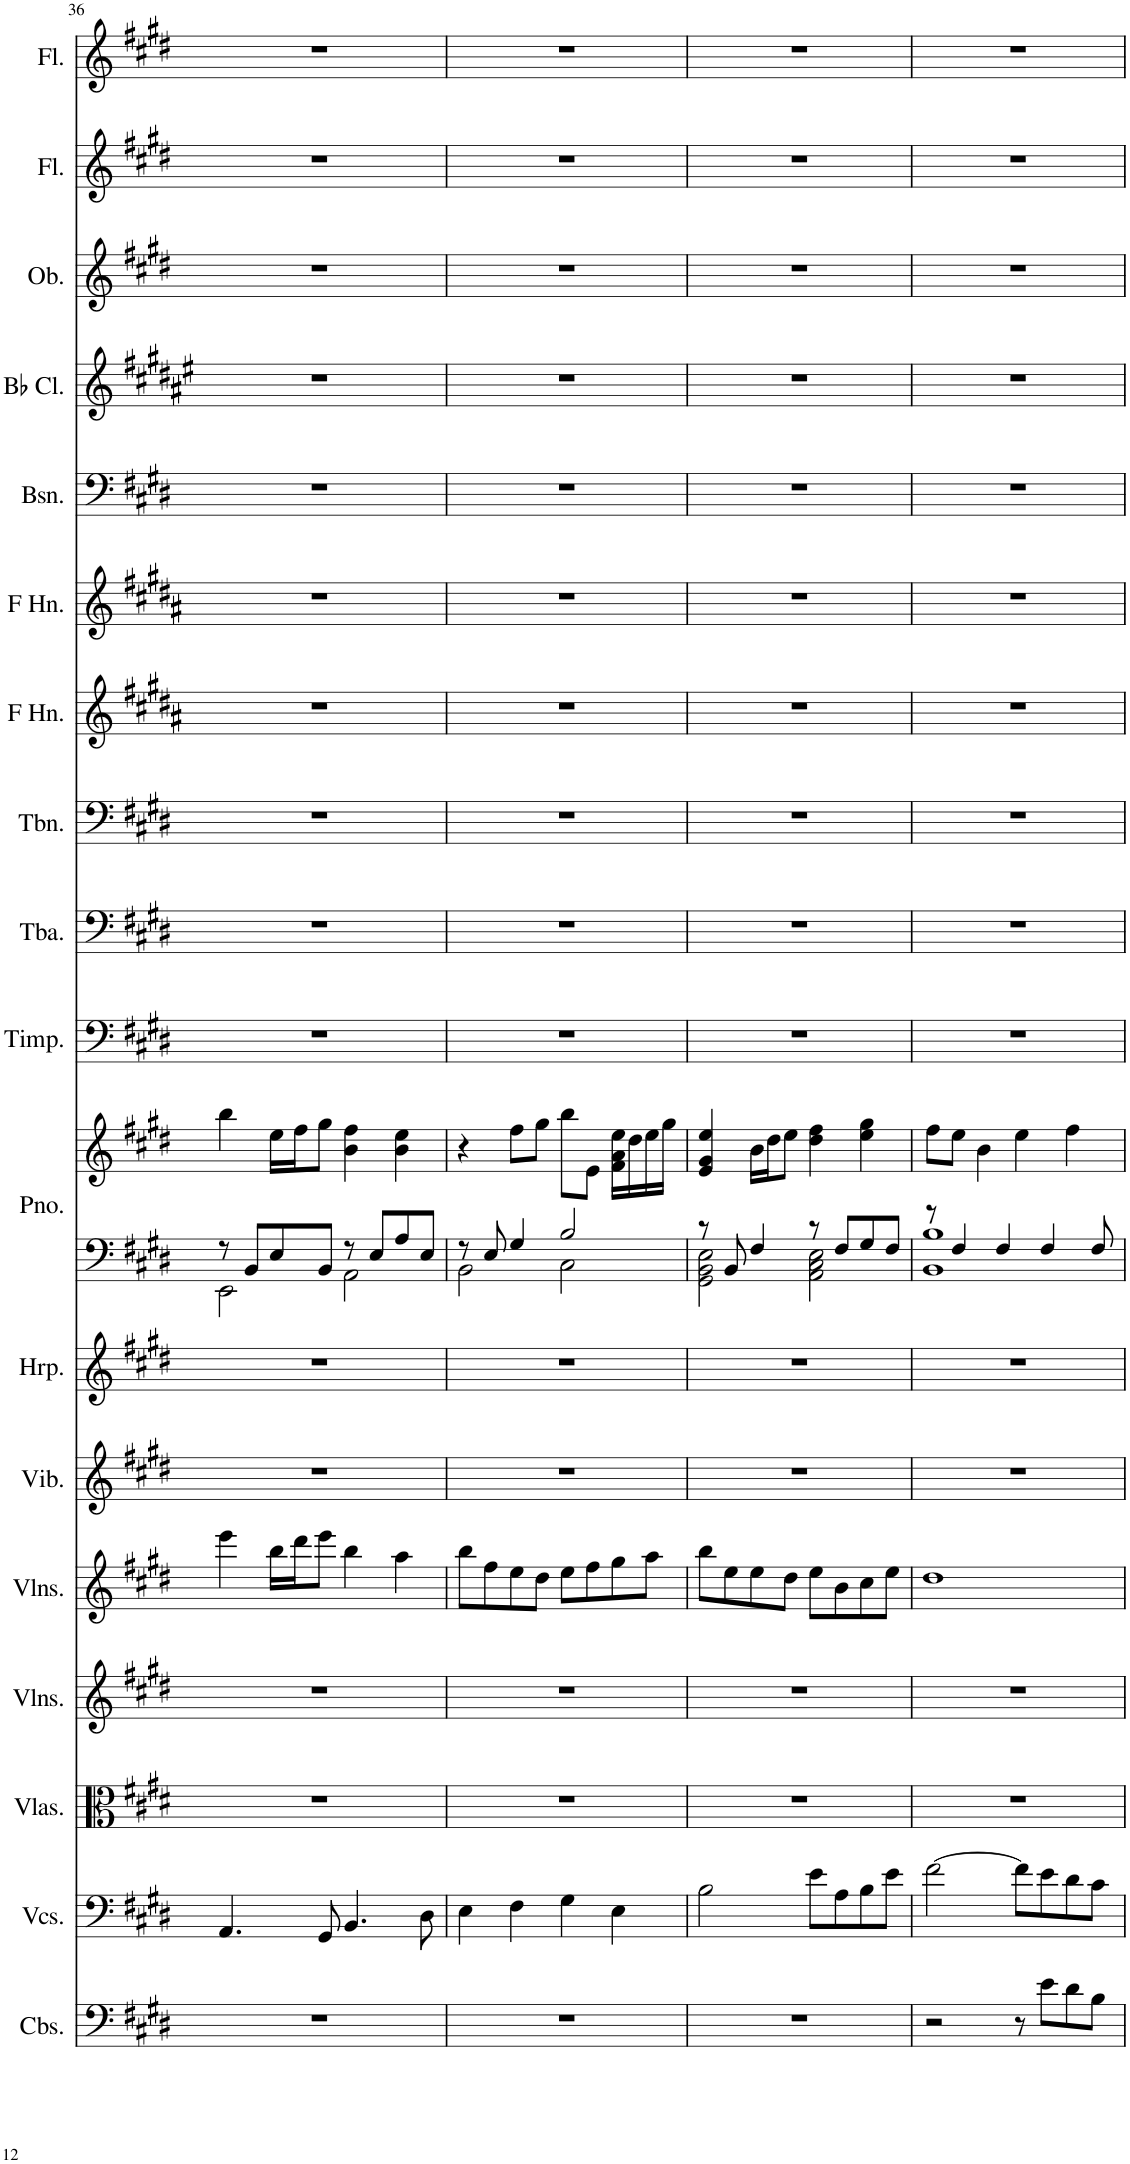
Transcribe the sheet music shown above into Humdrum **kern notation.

**kern	**kern	**kern	**kern	**kern	**kern	**kern	**kern	**kern	**kern	**kern	**kern	**kern	**kern	**kern	**kern	**kern	**kern	**kern
*part18	*part17	*part16	*part15	*part14	*part13	*part12	*part11	*part11	*part10	*part9	*part8	*part7	*part6	*part5	*part4	*part3	*part2	*part1
*staff19	*staff18	*staff17	*staff16	*staff15	*staff14	*staff13	*staff12	*staff11	*staff10	*staff9	*staff8	*staff7	*staff6	*staff5	*staff4	*staff3	*staff2	*staff1
*I"Contrabasses	*I"Violoncellos	*I"Violas	*I"Violins	*I"Violins	*I"Vibraphone	*I"Harp	*I"Piano	*	*I"Timpani	*I"Tuba	*I"Trombone	*I"Horn in F	*I"Horn in F	*I"Bassoon	*I"Bb Clarinet	*I"Oboe	*I"Flute	*I"Flute
*I'Cbs.	*I'Vcs.	*I'Vlas.	*I'Vlns.	*I'Vlns.	*I'Vib.	*I'Hrp.	*I'Pno.	*	*I'Timp.	*I'Tba.	*I'Tbn.	*	*	*I'Bsn.	*I'Bb Cl.	*I'Ob.	*I'Fl.	*I'Fl.
!!LO:PB:g=z
*clefF4	*clefF4	*clefC3	*clefG2	*clefG2	*clefG2	*clefG2	*clefF4	*clefG2	*clefF4	*clefF4	*clefF4	*clefG2	*clefG2	*clefF4	*clefG2	*clefG2	*clefG2	*clefG2
*Trd7c12	*	*	*	*	*	*	*	*	*	*	*	*Trd4c7	*Trd4c7	*	*Trd1c2	*	*	*
*k[f#c#g#d#]	*k[f#c#g#d#]	*k[f#c#g#d#]	*k[f#c#g#d#]	*k[f#c#g#d#]	*k[f#c#g#d#]	*k[f#c#g#d#]	*k[f#c#g#d#]	*k[f#c#g#d#]	*k[f#c#g#d#]	*k[f#c#g#d#]	*k[f#c#g#d#]	*k[f#c#g#d#a#]	*k[f#c#g#d#a#]	*k[f#c#g#d#]	*k[f#c#g#d#a#e#]	*k[f#c#g#d#]	*k[f#c#g#d#]	*k[f#c#g#d#]
*M4/4	*M4/4	*M4/4	*M4/4	*M4/4	*M4/4	*M4/4	*M4/4	*M4/4	*M4/4	*M4/4	*M4/4	*M4/4	*M4/4	*M4/4	*M4/4	*M4/4	*M4/4	*M4/4
=36	=36	=36	=36	=36	=36	=36	=36	=36	=36	=36	=36	=36	=36	=36	=36	=36	=36	=36
*	*	*	*	*	*	*	*^	*	*	*	*	*	*	*	*	*	*	*
1r	4.AA/	1r	1r	4eee\	1r	1r	8r	2EE\	4bb\	1r	1r	1r	1r	1r	1r	1r	1r	1r	1r
.	.	.	.	.	.	.	8BB/L	.	.	.	.	.	.	.	.	.	.	.	.
.	.	.	.	16bb\LL	.	.	8E/	.	16ee\LL	.	.	.	.	.	.	.	.	.	.
.	.	.	.	16ddd#\J	.	.	.	.	16ff#\J	.	.	.	.	.	.	.	.	.	.
.	8GG#/	.	.	8eee\J	.	.	8BB/J	.	8gg#\J	.	.	.	.	.	.	.	.	.	.
.	4.BB/	.	.	4bb\	.	.	8r	2AA\	4b\ 4ff#\	.	.	.	.	.	.	.	.	.	.
.	.	.	.	.	.	.	8E/L	.	.	.	.	.	.	.	.	.	.	.	.
.	.	.	.	4aa\	.	.	8A/	.	4b\ 4ee\	.	.	.	.	.	.	.	.	.	.
.	8D#\	.	.	.	.	.	8E/J	.	.	.	.	.	.	.	.	.	.	.	.
=37	=37	=37	=37	=37	=37	=37	=37	=37	=37	=37	=37	=37	=37	=37	=37	=37	=37	=37	=37
1r	4E\	1r	1r	8bb\L	1r	1r	8r	2BB\	4r	1r	1r	1r	1r	1r	1r	1r	1r	1r	1r
.	.	.	.	8ff#\	.	.	8E/	.	.	.	.	.	.	.	.	.	.	.	.
.	4F#\	.	.	8ee\	.	.	4G#/	.	8ff#\L	.	.	.	.	.	.	.	.	.	.
.	.	.	.	8dd#\J	.	.	.	.	8gg#\J	.	.	.	.	.	.	.	.	.	.
.	4G#\	.	.	8ee\L	.	.	2B/	2C#\	8bb\L	.	.	.	.	.	.	.	.	.	.
.	.	.	.	8ff#\	.	.	.	.	8e\J	.	.	.	.	.	.	.	.	.	.
.	4E\	.	.	8gg#\	.	.	.	.	16f#\ 16a\ 16ee\LL	.	.	.	.	.	.	.	.	.	.
.	.	.	.	.	.	.	.	.	16dd#\	.	.	.	.	.	.	.	.	.	.
.	.	.	.	8aa\J	.	.	.	.	16ee\	.	.	.	.	.	.	.	.	.	.
.	.	.	.	.	.	.	.	.	16gg#\JJ	.	.	.	.	.	.	.	.	.	.
=38	=38	=38	=38	=38	=38	=38	=38	=38	=38	=38	=38	=38	=38	=38	=38	=38	=38	=38	=38
1r	2B\	1r	1r	8bb\L	1r	1r	8r	2GG#\ 2BB\ 2E\	4e/ 4g#/ 4ee/	1r	1r	1r	1r	1r	1r	1r	1r	1r	1r
.	.	.	.	8ee\	.	.	8BB/	.	.	.	.	.	.	.	.	.	.	.	.
.	.	.	.	8ee\	.	.	4F#/	.	16b\LL	.	.	.	.	.	.	.	.	.	.
.	.	.	.	.	.	.	.	.	16dd#\J	.	.	.	.	.	.	.	.	.	.
.	.	.	.	8dd#\J	.	.	.	.	8ee\J	.	.	.	.	.	.	.	.	.	.
.	8e\L	.	.	8ee\L	.	.	8r	2AA\ 2C#\ 2E\	4dd#\ 4ff#\	.	.	.	.	.	.	.	.	.	.
.	8A\	.	.	8b\	.	.	8F#/L	.	.	.	.	.	.	.	.	.	.	.	.
.	8B\	.	.	8cc#\	.	.	8G#/	.	4ee\ 4gg#\	.	.	.	.	.	.	.	.	.	.
.	8e\J	.	.	8ee\J	.	.	8F#/J	.	.	.	.	.	.	.	.	.	.	.	.
=39	=39	=39	=39	=39	=39	=39	=39	=39	=39	=39	=39	=39	=39	=39	=39	=39	=39	=39	=39
2r	[2f#\	1r	1r	1dd#	1r	1r	8r	1BB 1B	8ff#\L	1r	1r	1r	1r	1r	1r	1r	1r	1r	1r
.	.	.	.	.	.	.	4F#/	.	8ee\J	.	.	.	.	.	.	.	.	.	.
.	.	.	.	.	.	.	.	.	4b\	.	.	.	.	.	.	.	.	.	.
.	.	.	.	.	.	.	4F#/	.	.	.	.	.	.	.	.	.	.	.	.
8r	8f#\L]	.	.	.	.	.	.	.	4ee\	.	.	.	.	.	.	.	.	.	.
8e\L	8e\	.	.	.	.	.	4F#/	.	.	.	.	.	.	.	.	.	.	.	.
8d#\	8d#\	.	.	.	.	.	.	.	4ff#\	.	.	.	.	.	.	.	.	.	.
8B\J	8c#\J	.	.	.	.	.	8F#/	.	.	.	.	.	.	.	.	.	.	.	.
*	*	*	*	*	*	*	*v	*v	*	*	*	*	*	*	*	*	*	*	*
=	=	=	=	=	=	=	=	=	=	=	=	=	=	=	=	=	=	=
*-	*-	*-	*-	*-	*-	*-	*-	*-	*-	*-	*-	*-	*-	*-	*-	*-	*-	*-
